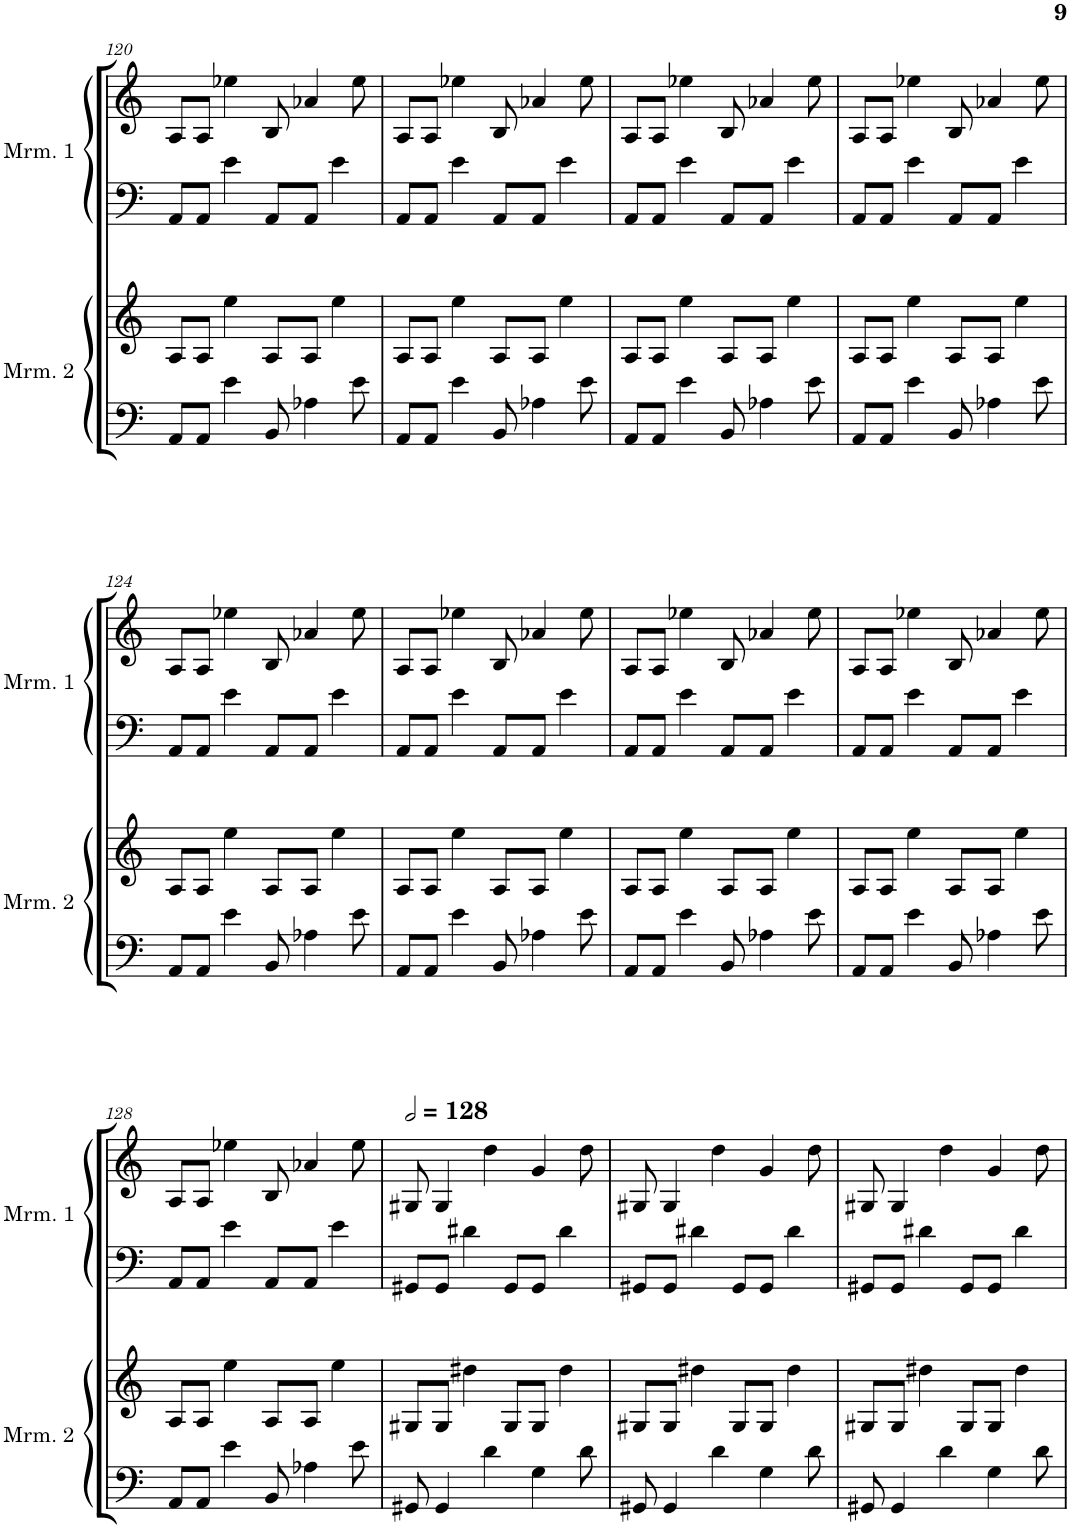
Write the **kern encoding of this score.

**kern	**kern	**kern	**kern
*part4	*part3	*part2	*part1
*staff4	*staff3	*staff2	*staff1
*I"Marimba 2	*I"Marimba 2	*I"Marimba 1	*I"Marimba 1
*I'Mrm. 2	*I'Mrm. 2	*I'Mrm. 1	*I'Mrm. 1
!!LO:PB:g=z
*clefF4	*clefG2	*clefF4	*clefG2
*k[]	*k[]	*k[]	*k[]
*M4/4	*M4/4	*M4/4	*M4/4
=120	=120	=120	=120
8AA/L	8A/L	8AA/L	8A/L
8AA/J	8A/J	8AA/J	8A/J
4e\	4ee\	4e\	4ee-X\
8BB/	8A/L	8AA/L	8B/
4A-X\	8A/J	8AA/J	4a-X/
.	4ee\	4e\	.
8e\	.	.	8ee-\
=121	=121	=121	=121
8AA/L	8A/L	8AA/L	8A/L
8AA/J	8A/J	8AA/J	8A/J
4e\	4ee\	4e\	4ee-X\
8BB/	8A/L	8AA/L	8B/
4A-X\	8A/J	8AA/J	4a-X/
.	4ee\	4e\	.
8e\	.	.	8ee-\
=122	=122	=122	=122
8AA/L	8A/L	8AA/L	8A/L
8AA/J	8A/J	8AA/J	8A/J
4e\	4ee\	4e\	4ee-X\
8BB/	8A/L	8AA/L	8B/
4A-X\	8A/J	8AA/J	4a-X/
.	4ee\	4e\	.
8e\	.	.	8ee-\
=123	=123	=123	=123
8AA/L	8A/L	8AA/L	8A/L
8AA/J	8A/J	8AA/J	8A/J
4e\	4ee\	4e\	4ee-X\
8BB/	8A/L	8AA/L	8B/
4A-X\	8A/J	8AA/J	4a-X/
.	4ee\	4e\	.
8e\	.	.	8ee-\
!!LO:LB:g=z
=124	=124	=124	=124
8AA/L	8A/L	8AA/L	8A/L
8AA/J	8A/J	8AA/J	8A/J
4e\	4ee\	4e\	4ee-X\
8BB/	8A/L	8AA/L	8B/
4A-X\	8A/J	8AA/J	4a-X/
.	4ee\	4e\	.
8e\	.	.	8ee-\
=125	=125	=125	=125
8AA/L	8A/L	8AA/L	8A/L
8AA/J	8A/J	8AA/J	8A/J
4e\	4ee\	4e\	4ee-X\
8BB/	8A/L	8AA/L	8B/
4A-X\	8A/J	8AA/J	4a-X/
.	4ee\	4e\	.
8e\	.	.	8ee-\
=126	=126	=126	=126
8AA/L	8A/L	8AA/L	8A/L
8AA/J	8A/J	8AA/J	8A/J
4e\	4ee\	4e\	4ee-X\
8BB/	8A/L	8AA/L	8B/
4A-X\	8A/J	8AA/J	4a-X/
.	4ee\	4e\	.
8e\	.	.	8ee-\
=127	=127	=127	=127
8AA/L	8A/L	8AA/L	8A/L
8AA/J	8A/J	8AA/J	8A/J
4e\	4ee\	4e\	4ee-X\
8BB/	8A/L	8AA/L	8B/
4A-X\	8A/J	8AA/J	4a-X/
.	4ee\	4e\	.
8e\	.	.	8ee-\
!!LO:LB:g=z
=128	=128	=128	=128
8AA/L	8A/L	8AA/L	8A/L
8AA/J	8A/J	8AA/J	8A/J
4e\	4ee\	4e\	4ee-X\
8BB/	8A/L	8AA/L	8B/
4A-X\	8A/J	8AA/J	4a-X/
.	4ee\	4e\	.
8e\	.	.	8ee-\
=129	=129	=129	=129
*	*	*	*MM256
8GG#X/	8G#X/L	8GG#X/L	8G#X/
4GG#/	8G#/J	8GG#/J	4G#/
.	4dd#X\	4d#X\	.
4d\	.	.	4dd\
.	8G#/L	8GG#/L	.
4G\	8G#/J	8GG#/J	4g/
.	4dd#\	4d#\	.
8d\	.	.	8dd\
=130	=130	=130	=130
8GG#X/	8G#X/L	8GG#X/L	8G#X/
4GG#/	8G#/J	8GG#/J	4G#/
.	4dd#X\	4d#X\	.
4d\	.	.	4dd\
.	8G#/L	8GG#/L	.
4G\	8G#/J	8GG#/J	4g/
.	4dd#\	4d#\	.
8d\	.	.	8dd\
=131	=131	=131	=131
8GG#X/	8G#X/L	8GG#X/L	8G#X/
4GG#/	8G#/J	8GG#/J	4G#/
.	4dd#X\	4d#X\	.
4d\	.	.	4dd\
.	8G#/L	8GG#/L	.
4G\	8G#/J	8GG#/J	4g/
.	4dd#\	4d#\	.
8d\	.	.	8dd\
=	=	=	=
*-	*-	*-	*-
